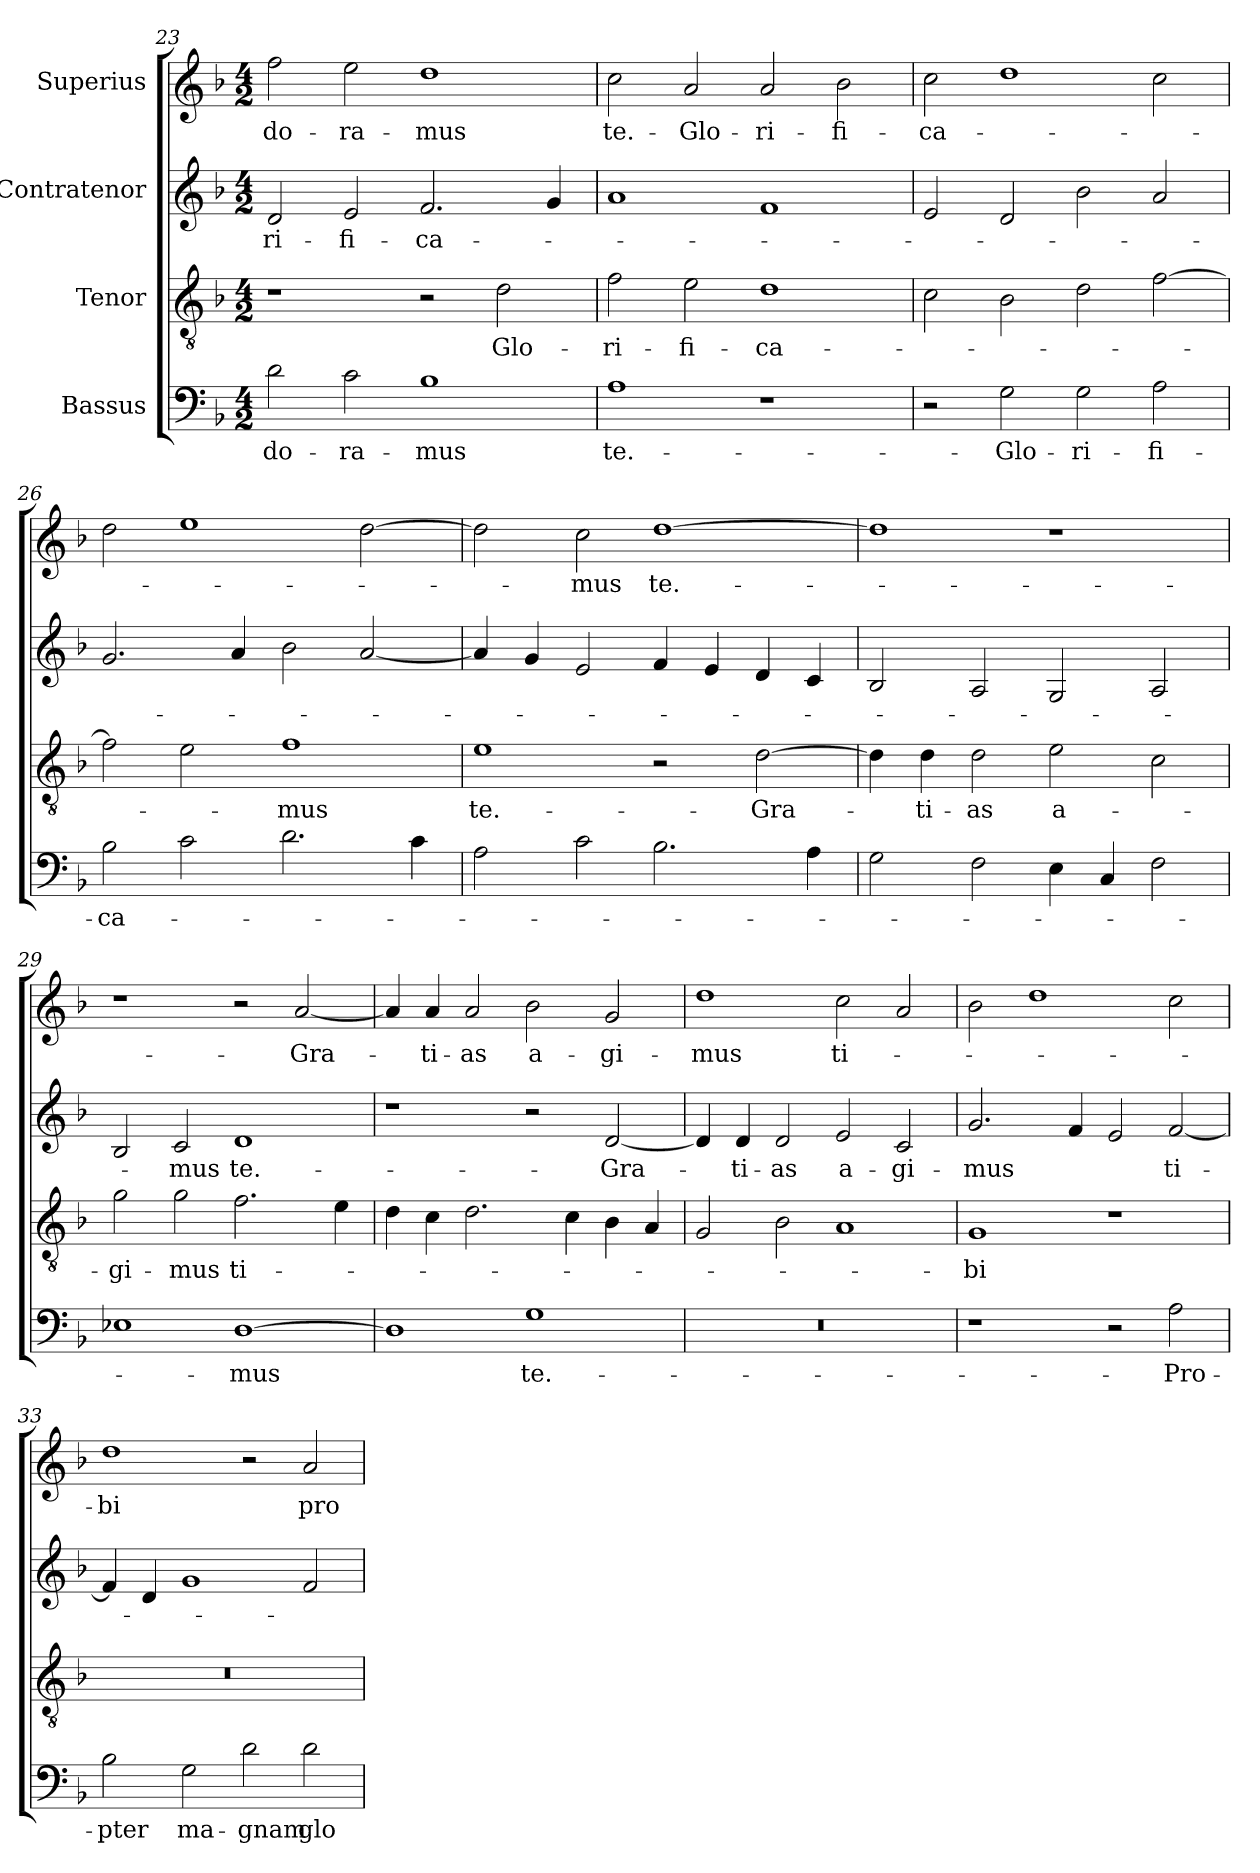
**kern	**text	**kern	**text	**kern	**text	**kern	**text
*part4	*part4	*part3	*part3	*part2	*part2	*part1	*part1
*staff4	*staff4	*staff3	*staff3	*staff2	*staff2	*staff1	*staff1
*I"Bassus	*	*I"Tenor	*	*I"Contratenor	*	*I"Superius	*
*clefF4	*	*clefGv2	*	*clefG2	*	*clefG2	*
*k[b-]	*	*k[b-]	*	*k[b-]	*	*k[b-]	*
*M4/2	*	*M4/2	*	*M4/2	*	*M4/2	*
=23	=23	=23	=23	=23	=23	=23	=23
2d\	-do-	1r	.	2d/	-ri-	2ff\	-do-
2c\	-ra-	.	.	2e/	-fi-	2ee\	-ra-
1B-\	-mus	2r	.	2.f/	-ca-	1dd\	-mus
.	.	2d\	Glo-	.	.	.	.
.	.	.	.	4g/	.	.	.
=24	=24	=24	=24	=24	=24	=24	=24
1A\	te.-	2f\	-ri-	1a/	.	2cc\	te.-
.	.	2e\	-fi-	.	.	2a/	Glo-
1r	.	1d\	-ca-	1f/	.	2a/	-ri-
.	.	.	.	.	.	2b-\	-fi-
=25	=25	=25	=25	=25	=25	=25	=25
2r	.	2c\	.	2e/	.	2cc\	-ca-
2G\	Glo-	2B-\	.	2d/	.	1dd\	.
2G\	-ri-	2d\	.	2b-\	.	.	.
2A\	-fi-	[2f\	.	2a/	.	2cc\	.
=26	=26	=26	=26	=26	=26	=26	=26
2B-\	-ca-	2f\]	.	2.g/	.	2dd\	.
2c\	.	2e\	.	.	.	1ee\	.
.	.	.	.	4a/	.	.	.
2.d\	.	1f\	-mus	2b-\	.	.	.
.	.	.	.	[2a/	.	[2dd\	.
4c\	.	.	.	.	.	.	.
=27	=27	=27	=27	=27	=27	=27	=27
2A\	.	1e\	te.-	4a/]	.	2dd\]	.
.	.	.	.	4g/	.	.	.
2c\	.	.	.	2e/	.	2cc\	-mus
2.B-\	.	2r	.	4f/	.	[1dd\	te.-
.	.	.	.	4e/	.	.	.
.	.	[2d\	Gra-	4d/	.	.	.
4A\	.	.	.	4c/	.	.	.
=28	=28	=28	=28	=28	=28	=28	=28
2G\	.	4d\]	.	2B-/	.	1dd\]	.
.	.	4d\	-ti-	.	.	.	.
2F\	.	2d\	-as	2A/	.	.	.
4E\	.	2e\	a-	2G/	.	1r	.
4C/	.	.	.	.	.	.	.
2F\	.	2c\	.	2A/	.	.	.
=29	=29	=29	=29	=29	=29	=29	=29
1E-X\	.	2g\	-gi-	2B-/	.	1r	.
.	.	2g\	-mus	2c/	-mus	.	.
[1D\	-mus	2.f\	ti-	1d/	te.-	2r	.
.	.	.	.	.	.	[2a/	Gra-
.	.	4e\	.	.	.	.	.
=30	=30	=30	=30	=30	=30	=30	=30
1D\]	.	4d\	.	1r	.	4a/]	.
.	.	4c\	.	.	.	4a/	-ti-
.	.	2.d\	.	.	.	2a/	-as
1G\	te.-	.	.	2r	.	2b-\	a-
.	.	4c\	.	.	.	.	.
.	.	4B-\	.	[2d/	Gra-	2g/	-gi-
.	.	4A/	.	.	.	.	.
=31	=31	=31	=31	=31	=31	=31	=31
0r	.	2G/	.	4d/]	.	1dd\	-mus
.	.	.	.	4d/	-ti-	.	.
.	.	2B-\	.	2d/	-as	.	.
.	.	1A/	.	2e/	a-	2cc\	ti-
.	.	.	.	2c/	-gi-	2a/	.
=32	=32	=32	=32	=32	=32	=32	=32
1r	.	1G/	-bi	2.g/	-mus	2b-\	.
.	.	.	.	.	.	1dd\	.
.	.	.	.	4f/	.	.	.
2r	.	1r	.	2e/	.	.	.
2A\	Pro-	.	.	[2f/	ti-	2cc\	.
=33	=33	=33	=33	=33	=33	=33	=33
2B-\	-pter	0r	.	4f/]	.	1dd\	-bi
.	.	.	.	4d/	.	.	.
2G\	ma-	.	.	1g/	.	.	.
2d\	-gnam	.	.	.	.	2r	.
2d\	glo-	.	.	2f/	.	2a/	pro-
=	=	=	=	=	=	=	=
*-	*-	*-	*-	*-	*-	*-	*-
